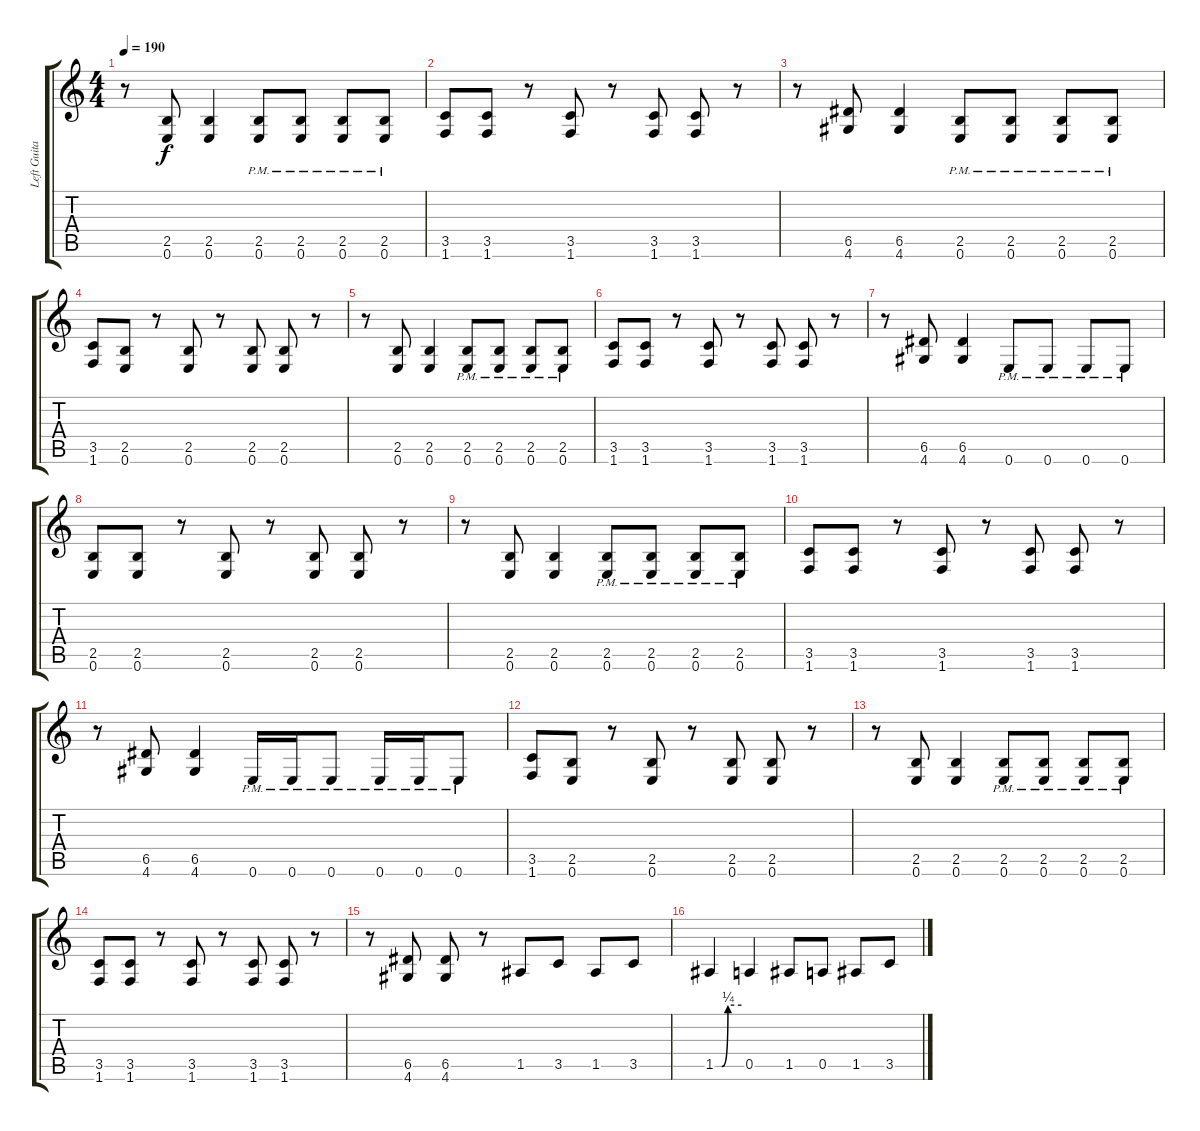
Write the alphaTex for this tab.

\track ("Left Guitar" "Left Guita") {instrument distortionguitar}
\staff {score tabs}
\tuning (E4 B3 G3 D3 A2 E2) {hide}
\ts (4 4)
\tempo 190
\clef g2
\ks c
r.8{dy f} (2.5 0.6).8 (2.5 0.6).4 (2.5{pm} 0.6{pm}).8 (2.5{pm} 0.6{pm}).8 (2.5{pm} 0.6{pm}).8 (2.5{pm} 0.6{pm}).8 |
(3.5 1.6).8 (3.5 1.6).8 r.8 (3.5 1.6).8 r.8 (3.5 1.6).8 (3.5 1.6).8 r.8 |
r.8 (6.5 4.6).8 (6.5 4.6).4 (2.5{pm} 0.6{pm}).8 (2.5{pm} 0.6{pm}).8 (2.5{pm} 0.6{pm}).8 (2.5{pm} 0.6{pm}).8 |
(3.5 1.6).8 (2.5 0.6).8 r.8 (2.5 0.6).8 r.8 (2.5 0.6).8 (2.5 0.6).8 r.8 |
r.8 (2.5 0.6).8 (2.5 0.6).4 (2.5{pm} 0.6{pm}).8 (2.5{pm} 0.6{pm}).8 (2.5{pm} 0.6{pm}).8 (2.5{pm} 0.6{pm}).8 |
(3.5 1.6).8 (3.5 1.6).8 r.8 (3.5 1.6).8 r.8 (3.5 1.6).8 (3.5 1.6).8 r.8 |
r.8 (6.5 4.6).8 (6.5 4.6).4 0.6{pm}.8 0.6{pm}.8 0.6{pm}.8 0.6{pm}.8 |
(2.5 0.6).8 (2.5 0.6).8 r.8 (2.5 0.6).8 r.8 (2.5 0.6).8 (2.5 0.6).8 r.8 |
r.8 (2.5 0.6).8 (2.5 0.6).4 (2.5{pm} 0.6{pm}).8 (2.5{pm} 0.6{pm}).8 (2.5{pm} 0.6{pm}).8 (2.5{pm} 0.6{pm}).8 |
(3.5 1.6).8 (3.5 1.6).8 r.8 (3.5 1.6).8 r.8 (3.5 1.6).8 (3.5 1.6).8 r.8 |
r.8 (6.5 4.6).8 (6.5 4.6).4 0.6{pm}.16 0.6{pm}.16 0.6{pm}.8 0.6{pm}.16 0.6{pm}.16 0.6{pm}.8 |
(3.5 1.6).8 (2.5 0.6).8 r.8 (2.5 0.6).8 r.8 (2.5 0.6).8 (2.5 0.6).8 r.8 |
r.8 (2.5 0.6).8 (2.5 0.6).4 (2.5{pm} 0.6{pm}).8 (2.5{pm} 0.6{pm}).8 (2.5{pm} 0.6{pm}).8 (2.5{pm} 0.6{pm}).8 |
(3.5 1.6).8 (3.5 1.6).8 r.8 (3.5 1.6).8 r.8 (3.5 1.6).8 (3.5 1.6).8 r.8 |
r.8 (6.5 4.6).8 (6.5 4.6).8 r.8 1.5.8 3.5.8 1.5.8 3.5.8 |
1.5{be (custom 0 0 15 0 29 1 60 1)}.4 0.5.4 1.5.8 0.5.8 1.5.8 3.5.8
